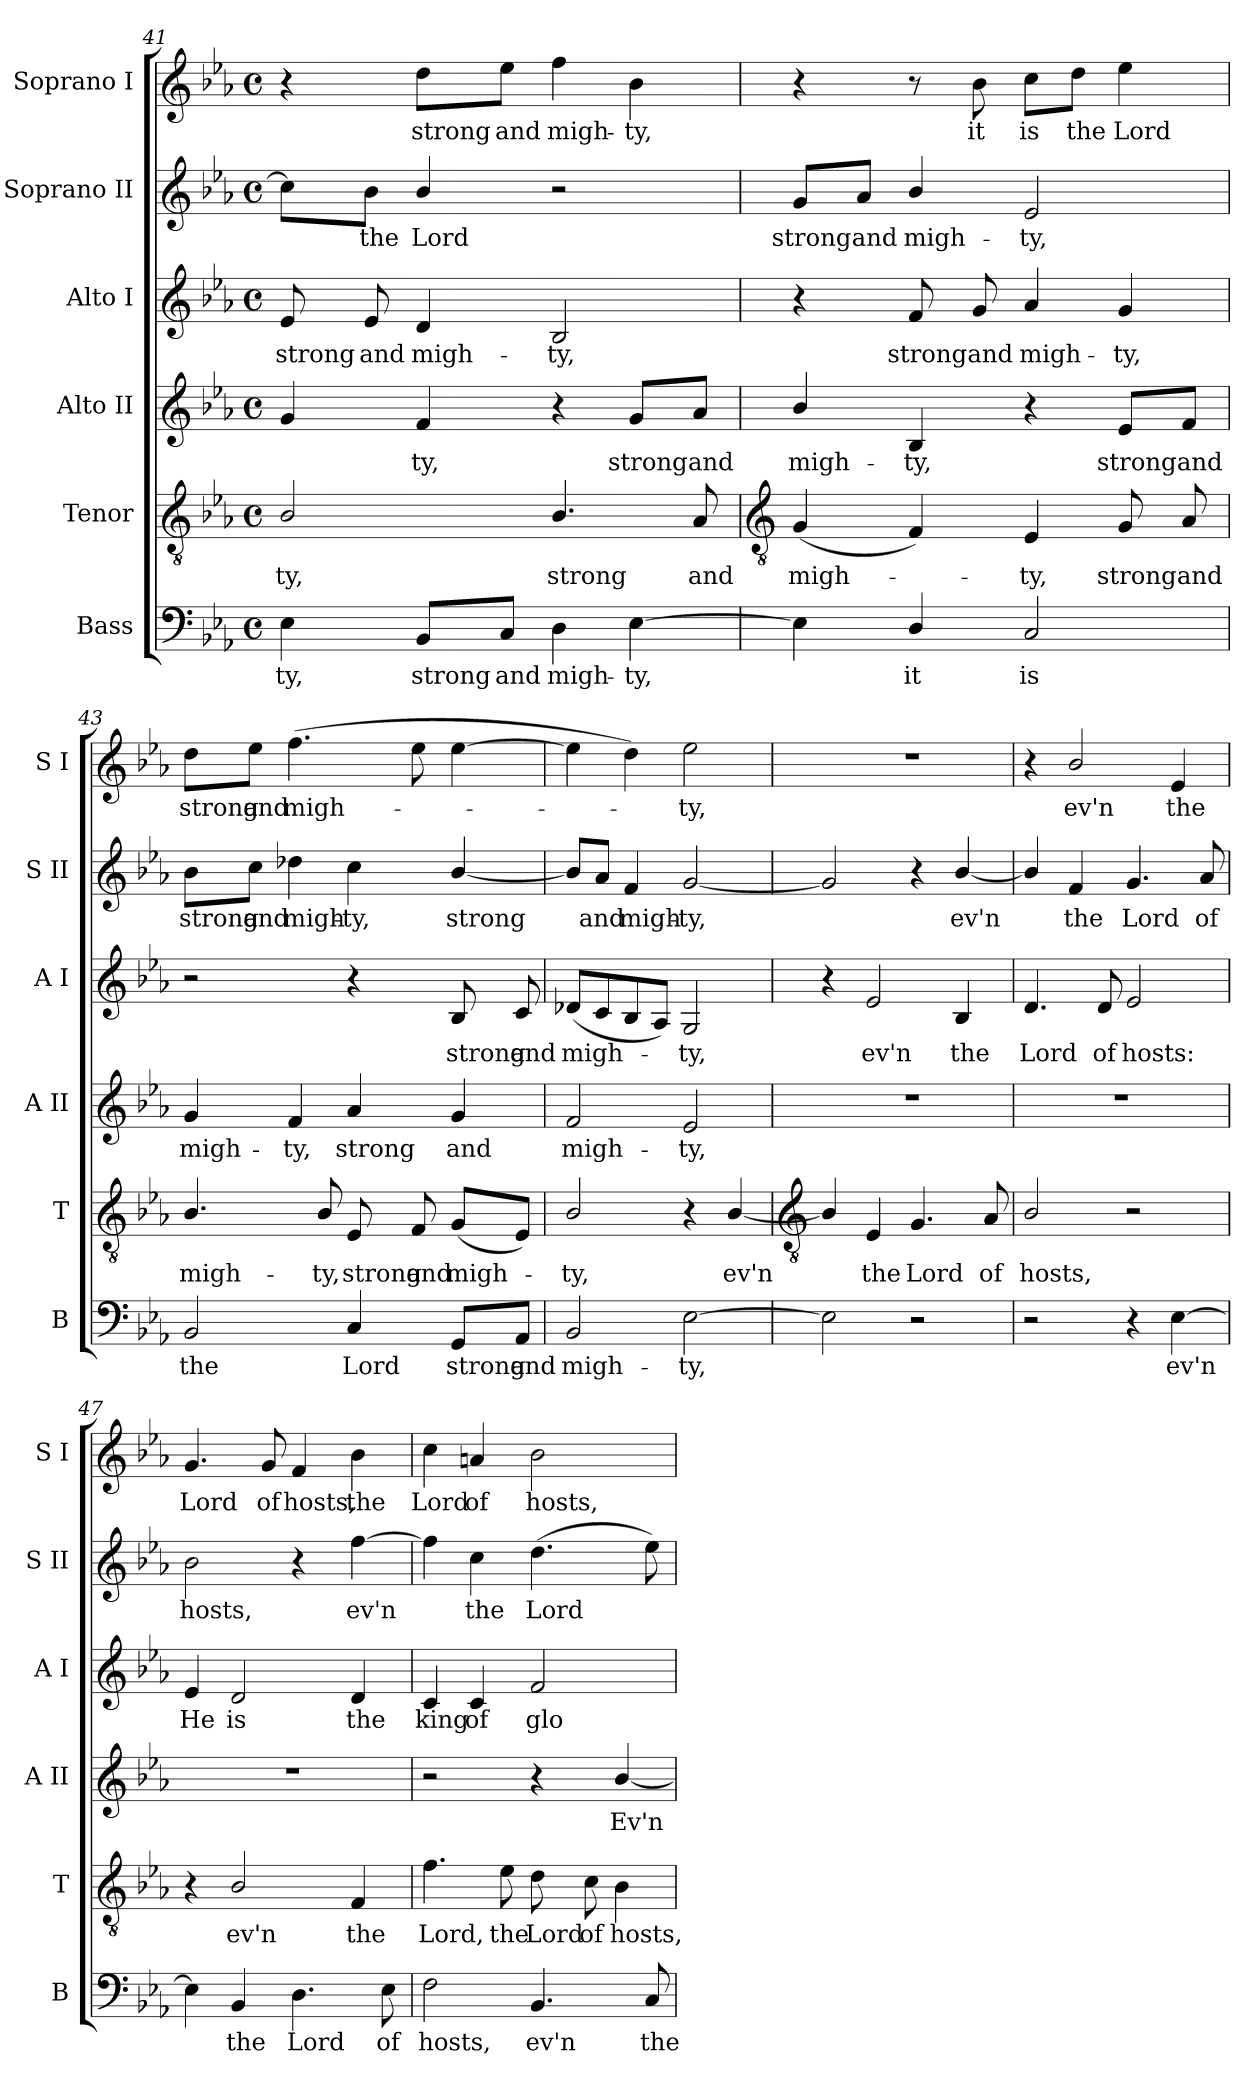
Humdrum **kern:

**kern	**text	**kern	**text	**kern	**text	**kern	**text	**kern	**text	**kern	**text
*part6	*part6	*part5	*part5	*part4	*part4	*part3	*part3	*part2	*part2	*part1	*part1
*staff6	*staff6	*staff5	*staff5	*staff4	*staff4	*staff3	*staff3	*staff2	*staff2	*staff1	*staff1
*I"Bass	*	*I"Tenor	*	*I"Alto II	*	*I"Alto I	*	*I"Soprano II	*	*I"Soprano I	*
*I'B	*	*I'T	*	*I'A II	*	*I'A I	*	*I'S II	*	*I'S I	*
*clefF4	*	*clefGv2	*	*clefG2	*	*clefG2	*	*clefG2	*	*clefG2	*
*k[b-e-a-]	*	*k[b-e-a-]	*	*k[b-e-a-]	*	*k[b-e-a-]	*	*k[b-e-a-]	*	*k[b-e-a-]	*
*E-:	*	*E-:	*	*E-:	*	*E-:	*	*E-:	*	*E-:	*
*M4/4	*	*M4/4	*	*M4/4	*	*M4/4	*	*M4/4	*	*M4/4	*
*met(c)	*	*met(c)	*	*met(c)	*	*met(c)	*	*met(c)	*	*met(c)	*
=41	=41	=41	=41	=41	=41	=41	=41	=41	=41	=41	=41
!	!LO:LY:b	!	!LO:LY:b	!	!	!	!LO:LY:b	!	!	!	!
4E-	-ty,	2B-/	ty,	4g	.	8e-	strong	8cc\L]	.	4r	.
!	!	!	!	!	!	!	!LO:LY:b	!	!LO:LY:b	!	!
.	.	.	.	.	.	8e-	and	8b-\J	the	.	.
!	!LO:LY:b	!	!	!	!LO:LY:b	!	!LO:LY:b	!	!LO:LY:b	!	!LO:LY:b
8BB-/L	strong	.	.	4f	ty,	4d	migh-	4b-/	Lord	8dd\L	strong
!	!LO:LY:b	!	!	!	!	!	!	!	!	!	!LO:LY:b
8C/J	and	.	.	.	.	.	.	.	.	8ee-\J	and
!	!LO:LY:b	!	!LO:LY:b	!	!	!	!LO:LY:b	!	!	!	!LO:LY:b
4D	migh-	4.B-/	strong	4r	.	2B-	-ty,	2r	.	4ff	migh-
!	!LO:LY:b	!	!	!	!LO:LY:b	!	!	!	!	!	!LO:LY:b
[4E-	-ty,	.	.	8g/L	strong	.	.	.	.	4b-	-ty,
!	!	!	!LO:LY:b	!	!LO:LY:b	!	!	!	!	!	!
.	.	8A-	and	8a-/J	and	.	.	.	.	.	.
!!LO:LB:g=z
=42	=42	=42	=42	=42	=42	=42	=42	=42	=42	=42	=42
*	*	*clefGv2	*	*	*	*	*	*	*	*	*
!	!	!	!LO:LY:b	!	!LO:LY:b	!	!	!	!LO:LY:b	!	!
4E-]	.	(<4G	migh-	4b-/	migh-	4r	.	8g/L	strong	4r	.
!	!	!	!	!	!	!	!	!	!LO:LY:b	!	!
.	.	.	.	.	.	.	.	8a-/J	and	.	.
!	!LO:LY:b	!	!	!	!LO:LY:b	!	!LO:LY:b	!	!LO:LY:b	!	!
4D/	it	4F)	.	4B-	-ty,	8f	strong	4b-/	migh-	8r	.
!	!	!	!	!	!	!	!LO:LY:b	!	!	!	!LO:LY:b
.	.	.	.	.	.	8g	and	.	.	8b-	it
!	!LO:LY:b	!	!LO:LY:b	!	!	!	!LO:LY:b	!	!LO:LY:b	!	!LO:LY:b
2C	is	4E-	ty,	4r	.	4a-	migh-	2e-	-ty,	8cc\L	is
!	!	!	!	!	!	!	!	!	!	!	!LO:LY:b
.	.	.	.	.	.	.	.	.	.	8dd\J	the
!	!	!	!LO:LY:b	!	!LO:LY:b	!	!LO:LY:b	!	!	!	!LO:LY:b
.	.	8G	strong	8e-/L	strong	4g	-ty,	.	.	4ee-	Lord
!	!	!	!LO:LY:b	!	!LO:LY:b	!	!	!	!	!	!
.	.	8A-	and	8f/J	and	.	.	.	.	.	.
=43	=43	=43	=43	=43	=43	=43	=43	=43	=43	=43	=43
!	!LO:LY:b	!	!LO:LY:b	!	!LO:LY:b	!	!	!	!LO:LY:b	!	!LO:LY:b
2BB-	the	4.B-/	migh-	4g	migh-	2r	.	8b-\L	strong	8dd\L	strong
!	!	!	!	!	!	!	!	!	!LO:LY:b	!	!LO:LY:b
.	.	.	.	.	.	.	.	8cc\J	and	8ee-\J	and
!	!	!	!	!	!LO:LY:b	!	!	!	!LO:LY:b	!	!LO:LY:b
.	.	.	.	4f	-ty,	.	.	4dd-X	migh-	(>4.ff	migh-
!	!	!	!LO:LY:b	!	!	!	!	!	!	!	!
.	.	8B-/	-ty,	.	.	.	.	.	.	.	.
!	!LO:LY:b	!	!LO:LY:b	!	!LO:LY:b	!	!	!	!LO:LY:b	!	!
4C	Lord	8E-	strong	4a-	strong	4r	.	4cc	-ty,	.	.
!	!	!	!LO:LY:b	!	!	!	!	!	!	!	!
.	.	8F	and	.	.	.	.	.	.	8ee-	.
!	!LO:LY:b	!	!LO:LY:b	!	!LO:LY:b	!	!LO:LY:b	!	!LO:LY:b	!	!
8GG/L	strong	(<8GL	migh-	4g	and	8B-	strong	[4b-/	strong	[4ee-	.
!	!LO:LY:b	!	!	!	!	!	!LO:LY:b	!	!	!	!
8AA-/J	and	8E-J)	.	.	.	8c	and	.	.	.	.
=44	=44	=44	=44	=44	=44	=44	=44	=44	=44	=44	=44
!	!LO:LY:b	!	!LO:LY:b	!	!LO:LY:b	!	!LO:LY:b	!	!	!	!
2BB-	migh-	2B-/	ty,	2f	migh-	(<8d-XL	migh-	8b-/L]	.	4ee-]	.
!	!	!	!	!	!	!	!	!	!LO:LY:b	!	!
.	.	.	.	.	.	8c	.	8a-/J	and	.	.
!	!	!	!	!	!	!	!	!	!LO:LY:b	!	!
.	.	.	.	.	.	8B-	.	4f	migh-	4dd)	.
.	.	.	.	.	.	8A-J)	.	.	.	.	.
!	!LO:LY:b	!	!	!	!LO:LY:b	!	!LO:LY:b	!	!LO:LY:b	!	!LO:LY:b
[2E-	-ty,	4r	.	2e-	-ty,	2G	ty,	[2g	-ty,	2ee-	ty,
!	!	!	!LO:LY:b	!	!	!	!	!	!	!	!
.	.	[4B-/	ev'n	.	.	.	.	.	.	.	.
!!LO:LB:g=z
=45	=45	=45	=45	=45	=45	=45	=45	=45	=45	=45	=45
*	*	*clefGv2	*	*	*	*	*	*	*	*	*
2E-]	.	4B-/]	.	1r	.	4r	.	2g]	.	1r	.
!	!	!	!LO:LY:b	!	!	!	!LO:LY:b	!	!	!	!
.	.	4E-	the	.	.	2e-	ev'n	.	.	.	.
!	!	!	!LO:LY:b	!	!	!	!	!	!	!	!
2r	.	4.G	Lord	.	.	.	.	4r	.	.	.
!	!	!	!	!	!	!	!LO:LY:b	!	!LO:LY:b	!	!
.	.	.	.	.	.	4B-	the	[4b-/	ev'n	.	.
!	!	!	!LO:LY:b	!	!	!	!	!	!	!	!
.	.	8A-	of	.	.	.	.	.	.	.	.
=46	=46	=46	=46	=46	=46	=46	=46	=46	=46	=46	=46
!	!	!	!LO:LY:b	!	!	!	!LO:LY:b	!	!	!	!
2r	.	2B-/	hosts,	1r	.	4.d	Lord	4b-/]	.	4r	.
!	!	!	!	!	!	!	!	!	!LO:LY:b	!	!LO:LY:b
.	.	.	.	.	.	.	.	4f	the	2b-/	ev'n
!	!	!	!	!	!	!	!LO:LY:b	!	!	!	!
.	.	.	.	.	.	8d	of	.	.	.	.
!	!	!	!	!	!	!	!LO:LY:b	!	!LO:LY:b	!	!
4r	.	2r	.	.	.	2e-	hosts:	4.g	Lord	.	.
!	!LO:LY:b	!	!	!	!	!	!	!	!	!	!LO:LY:b
[4E-	ev'n	.	.	.	.	.	.	.	.	4e-	the
!	!	!	!	!	!	!	!	!	!LO:LY:b	!	!
.	.	.	.	.	.	.	.	8a-	of	.	.
=47	=47	=47	=47	=47	=47	=47	=47	=47	=47	=47	=47
!	!	!	!	!	!	!	!LO:LY:b	!	!LO:LY:b	!	!LO:LY:b
4E-]	.	4r	.	1r	.	4e-	He	2b-	hosts,	4.g	Lord
!	!LO:LY:b	!	!LO:LY:b	!	!	!	!LO:LY:b	!	!	!	!
4BB-	the	2B-/	ev'n	.	.	2d	is	.	.	.	.
!	!	!	!	!	!	!	!	!	!	!	!LO:LY:b
.	.	.	.	.	.	.	.	.	.	8g	of
!	!LO:LY:b	!	!	!	!	!	!	!	!	!	!LO:LY:b
4.D	Lord	.	.	.	.	.	.	4r	.	4f	hosts,
!	!	!	!LO:LY:b	!	!	!	!LO:LY:b	!	!LO:LY:b	!	!LO:LY:b
.	.	4F	the	.	.	4d	the	[4ff	ev'n	4b-	the
!	!LO:LY:b	!	!	!	!	!	!	!	!	!	!
8E-	of	.	.	.	.	.	.	.	.	.	.
=48	=48	=48	=48	=48	=48	=48	=48	=48	=48	=48	=48
!	!LO:LY:b	!	!LO:LY:b	!	!	!	!LO:LY:b	!	!	!	!LO:LY:b
2F	hosts,	4.f	Lord,	2r	.	4c	king	4ff]	.	4cc	Lord
!	!	!	!	!	!	!	!LO:LY:b	!	!LO:LY:b	!	!LO:LY:b
.	.	.	.	.	.	4c	of	4cc	the	4an	of
!	!	!	!LO:LY:b	!	!	!	!	!	!	!	!
.	.	8e-	the	.	.	.	.	.	.	.	.
!	!LO:LY:b	!	!LO:LY:b	!	!	!	!LO:LY:b	!	!LO:LY:b	!	!LO:LY:b
4.BB-	ev'n	8d	Lord	4r	.	2f	glo-	(>4.dd	Lord	2b-	hosts,
!	!	!	!LO:LY:b	!	!	!	!	!	!	!	!
.	.	8c	of	.	.	.	.	.	.	.	.
!	!	!	!LO:LY:b	!	!LO:LY:b	!	!	!	!	!	!
.	.	4B-	hosts,	[4b-/	Ev'n	.	.	.	.	.	.
!	!LO:LY:b	!	!	!	!	!	!	!	!	!	!
8C	the	.	.	.	.	.	.	8ee-)	.	.	.
=	=	=	=	=	=	=	=	=	=	=	=
*-	*-	*-	*-	*-	*-	*-	*-	*-	*-	*-	*-
